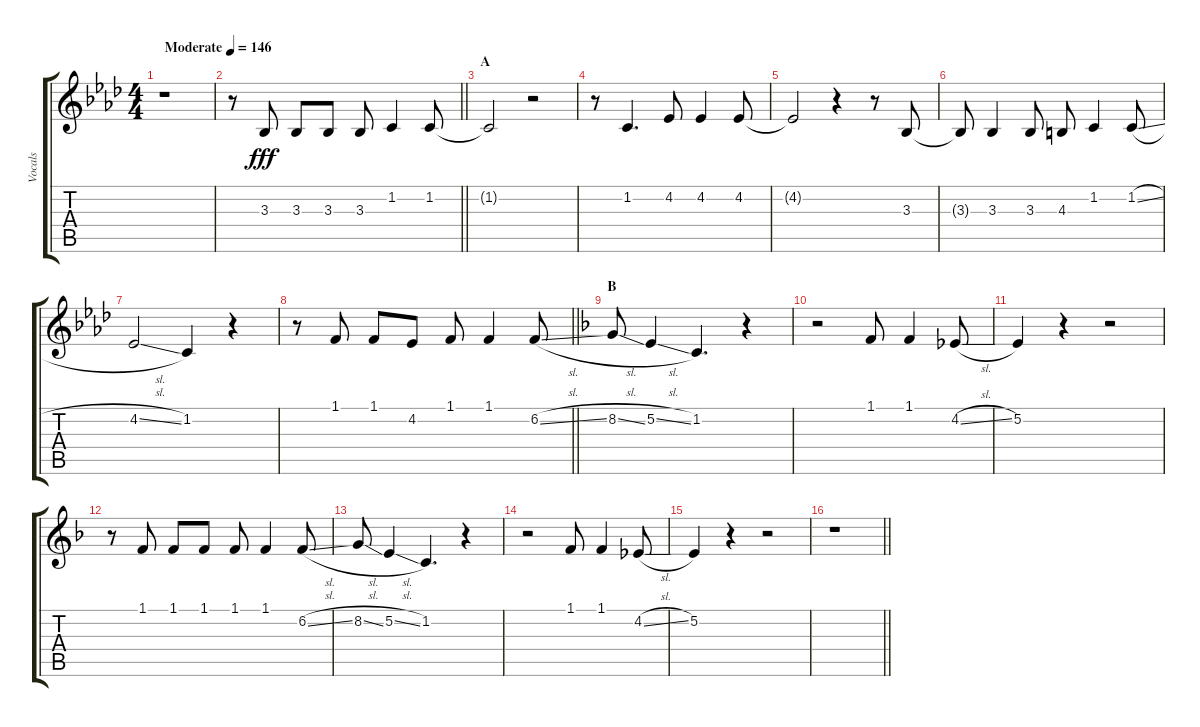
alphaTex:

\track ("Vocals" "Vocals") {instrument voiceoohs}
\staff {score tabs}
\tuning (E4 B3 G3 D3 A2 E2) {hide}
\ts (4 4)
\tempo (146 "Moderate")
\clef g2
\ks ab
r.1{dy fff instrument voiceoohs} |
\barLineRight lightlight
r.8 3.3.8 3.3.8 3.3.8 3.3.8 1.2.4 1.2.8 |
\section ("" "A")
1.2{t}.2 r.2 |
r.8 1.2.4{d} 4.2.8 4.2.4 4.2.8 |
4.2{t}.2 r.4 r.8 3.3.8 |
3.3{t}.8 3.3.4 3.3.8 4.3.8 1.2.4 1.2{sl}.8 |
4.2{sl}.2 1.2.4 r.4 |
\barLineRight lightlight
r.8 1.1.8 1.1.8 4.2.8 1.1.8 1.1.4 6.2{sl}.8 |
\section ("" "B")
\ks f
8.2{sl}.8 5.2{sl}.4 1.2.4{d} r.4 |
r.2 1.1.8 1.1.4 4.2{sl}.8 |
5.2.4 r.4 r.2 |
r.8 1.1.8 1.1.8 1.1.8 1.1.8 1.1.4 6.2{sl}.8 |
8.2{sl}.8 5.2{sl}.4 1.2.4{d} r.4 |
r.2 1.1.8 1.1.4 4.2{sl}.8 |
5.2.4 r.4 r.2 |
\barLineRight lightlight
r.1
